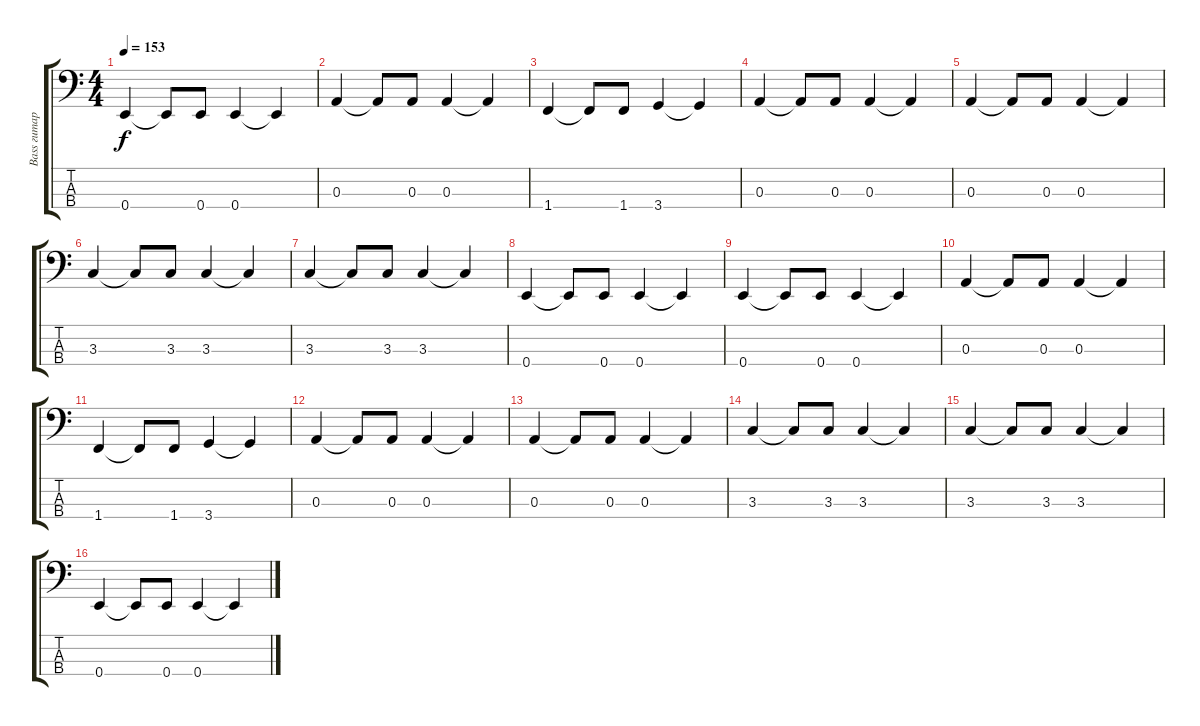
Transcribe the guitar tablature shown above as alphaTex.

\track ("Bass гитара" "Bass гитар") {instrument fretlessbass}
\staff {score tabs}
\tuning (G2 D2 A1 E1) {hide}
\ts (4 4)
\tempo 153
\clef f4
\ks c
0.4.4{dy f} 0.4{t}.8 0.4.8 0.4.4 0.4{t}.4 |
0.3.4 0.3{t}.8 0.3.8 0.3.4 0.3{t}.4 |
1.4.4 1.4{t}.8 1.4.8 3.4.4 3.4{t}.4 |
0.3.4 0.3{t}.8 0.3.8 0.3.4 0.3{t}.4 |
0.3.4 0.3{t}.8 0.3.8 0.3.4 0.3{t}.4 |
3.3.4 3.3{t}.8 3.3.8 3.3.4 3.3{t}.4 |
3.3.4 3.3{t}.8 3.3.8 3.3.4 3.3{t}.4 |
0.4.4 0.4{t}.8 0.4.8 0.4.4 0.4{t}.4 |
0.4.4 0.4{t}.8 0.4.8 0.4.4 0.4{t}.4 |
0.3.4 0.3{t}.8 0.3.8 0.3.4 0.3{t}.4 |
1.4.4 1.4{t}.8 1.4.8 3.4.4 3.4{t}.4 |
0.3.4 0.3{t}.8 0.3.8 0.3.4 0.3{t}.4 |
0.3.4 0.3{t}.8 0.3.8 0.3.4 0.3{t}.4 |
3.3.4 3.3{t}.8 3.3.8 3.3.4 3.3{t}.4 |
3.3.4 3.3{t}.8 3.3.8 3.3.4 3.3{t}.4 |
0.4.4 0.4{t}.8 0.4.8 0.4.4 0.4{t}.4
